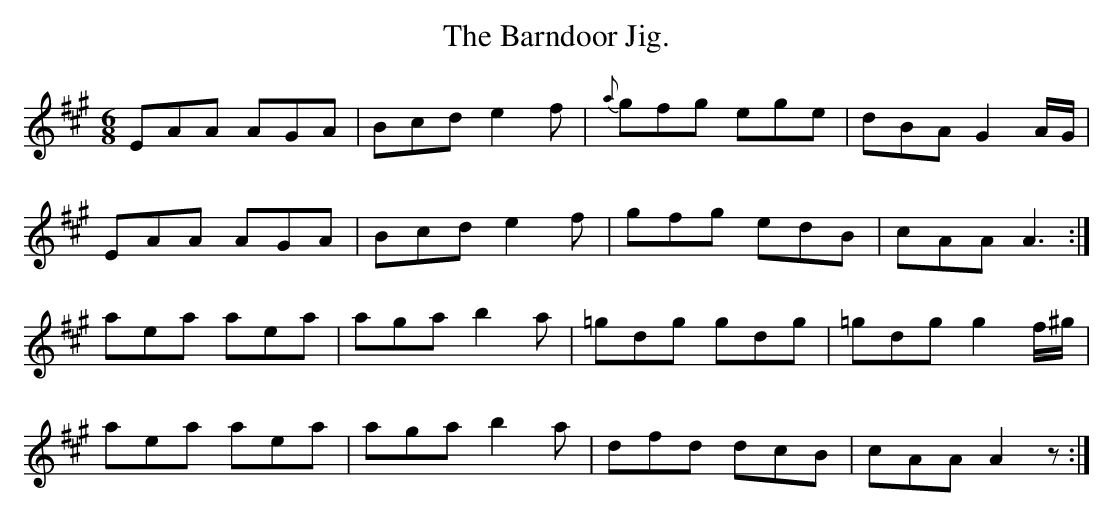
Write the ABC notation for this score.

X:1
T: The Barndoor Jig.
M: 6/8
L: 1/8
K: A
EAA AGA | Bcd e2 f | {a}gfg ege | dBA G2 A/G/ |
EAA AGA | Bcd e2 f |  gfg edB | cAA A3 :|
aea aea | aga b2 a | =gdg gdg | =gdg g2 f/^g/ |
aea aea | aga b2 a | dfd dcB | cAA A2 z :|
